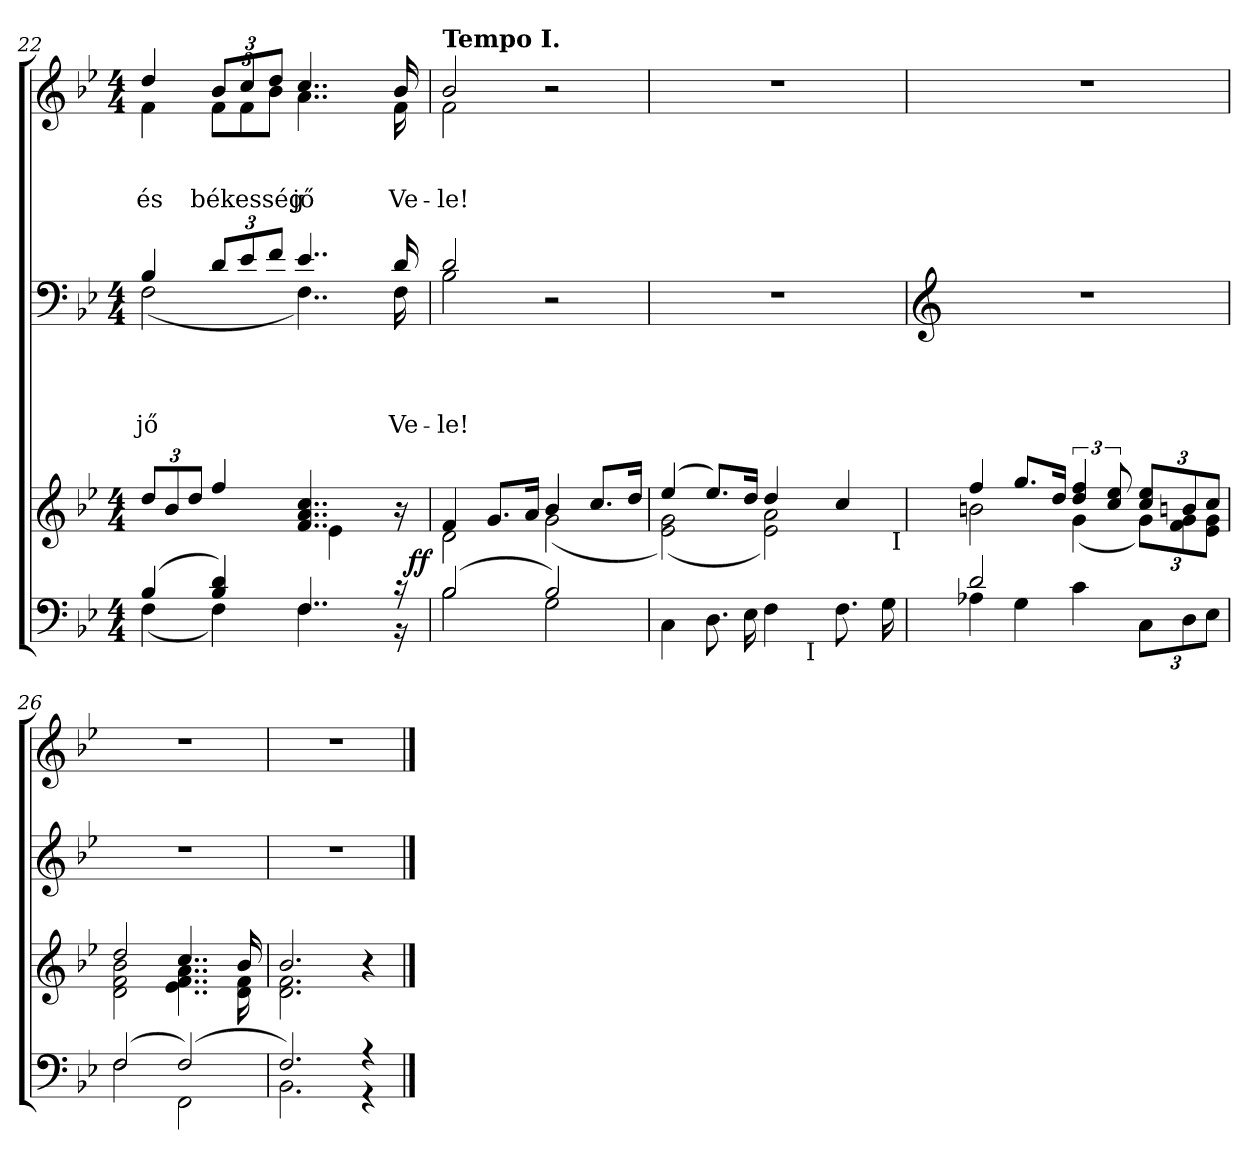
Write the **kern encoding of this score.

**kern	**dynam	**kern	**kern	**text	**text	**text	**text	**kern	**text	**text	**text
*part4	*part4	*part3	*part2	*part2	*part2	*part2	*part2	*part1	*part1	*part1	*part1
*staff4	*staff4	*staff3	*staff2	*staff2	*staff2	*staff2	*staff2	*staff1	*staff1	*staff1	*staff1
*clefF4	*	*clefG2	*clefF4	*	*	*	*	*clefG2	*	*	*
*k[b-e-]	*	*k[b-e-]	*k[b-e-]	*	*	*	*	*k[b-e-]	*	*	*
*g:	*	*g:	*g:	*	*	*	*	*g:	*	*	*
*M4/4	*	*M4/4	*M4/4	*	*	*	*	*M4/4	*	*	*
=22	=22	=22	=22	=22	=22	=22	=22	=22	=22	=22	=22
*^	*	*^	*	*	*	*	*	*	*	*	*
!	!	!	!	!	!	!	!	!	!LO:LY:b	!	!	!	!
*	*	*	*	*	*^	*	*	*	*	*	*	*	*
!	!	!	!	!	!	!	!	!	!	!	!	!	!	!LO:LY:b
*	*^	*	*	*	*	*	*	*	*	*	*^	*	*	*
(4B-/	(<4F\	3%2ryy	.	12dd/L	2ryy	4B-/	(<2F\	.	.	.	jő	4dd/	4f\	.	.	és
.	.	.	.	12b-/	.	.	.	.	.	.	.	.	.	.	.	.
.	.	.	.	12dd/J	.	.	.	.	.	.	.	.	.	.	.	.
!	!	!	!	!	!	!	!	!	!	!	!	!	!	!	!	!LO:LY:b
4B-/ 4d/)	4F\)	.	.	4ff/	.	12d/L	.	.	.	.	.	12b-/L	12f\L	.	.	békesség
.	.	.	.	.	.	12e-/	.	.	.	.	.	12cc/	12f\	.	.	.
.	.	.	.	.	.	12f/J	.	.	.	.	.	12dd/J	12b-\J	.	.	.
!	!	!	!	!	!	!	!	!	!	!	!	!	!	!	!	!LO:LY:b
4..F/	4..F\	.	.	4..f/ 4..a/ 4..cc/	4e-\	4..e-/	4..F\)	.	.	.	.	4..cc/	4..a\	.	.	jő
.	.	6...ryy	.	.	.	.	.	.	.	.	.	.	.	.	.	.
.	.	.	.	.	4ryy	.	.	.	.	.	.	.	.	.	.	.
!	!	!	!	!	!	!	!	!	!	!	!LO:LY:b	!	!	!	!	!
!	!	!	!	!	!	!	!	!	!	!	!	!	!	!	!	!LO:LY:b
16r	16r	.	.	16r	.	16d/	16F\	.	.	.	Ve-	16b-/	16f\	.	.	Ve-
!	!	!	!LO:DY:a	!	!	!	!	!	!	!	!	!	!	!	!	!
.	.	48ryy	ff	.	.	.	.	.	.	.	.	.	.	.	.	.
*	*v	*v	*	*	*	*	*	*	*	*	*	*	*	*	*	*
=23	=23	=23	=23	=23	=23	=23	=23	=23	=23	=23	=23	=23	=23	=23	=23
*	*^	*	*	*	*	*	*	*	*	*	*	*	*	*	*
!	!	!	!	!	!	!	!	!	!	!	!LO:LY:b	!	!	!	!	!
*	*v	*v	*	*	*	*	*	*	*	*	*	*	*	*	*	*
*	*^	*	*	*	*	*	*	*	*	*	*	*	*	*	*
!	!	!	!	!	!	!	!	!	!	!	!	!LO:TX:a:B:t=Tempo I.	!	!	!	!
!	!	!	!	!	!	!	!	!	!	!	!	!	!	!	!	!LO:LY:b
*	*v	*v	*	*	*	*	*	*	*	*	*	*	*	*	*	*
(2B-/	2B-\	.	4f/	2d\	2d/	2B-\	.	.	.	-le!	2b-/	2f\	.	.	-le!
.	.	.	8.g/L	.	.	.	.	.	.	.	.	.	.	.	.
.	.	.	16a/Jk	.	.	.	.	.	.	.	.	.	.	.	.
2B-/)	2G\	.	4b-/	(<2g\	2r	2ryy	.	.	.	.	2r	2ryy	.	.	.
.	.	.	8.cc/L	.	.	.	.	.	.	.	.	.	.	.	.
.	.	.	16dd/Jk	.	.	.	.	.	.	.	.	.	.	.	.
*	*	*	*	*	*v	*v	*	*	*	*	*	*	*	*	*
*	*	*	*	*	*	*	*	*	*	*v	*v	*	*	*
!!LO:LB:g=z
=24	=24	=24	=24	=24	=24	=24	=24	=24	=24	=24	=24	=24	=24
*	*	*	*	*^	*	*	*	*	*	*	*	*	*
4C\	2ryy	.	(4ee-/	(2e-\ 2g\)	3%2ryy	1r	.	.	.	.	1r	.	.	.
8.D\	.	.	8.ee-/L)	.	.	.	.	.	.	.	.	.	.	.
16E-\	.	.	16dd/Jk	.	.	.	.	.	.	.	.	.	.	.
4F\	8ryy	.	4dd/	2e-\ 2a\)	.	.	.	.	.	.	.	.	.	.
.	32ryy	.	.	.	.	.	.	.	.	.	.	.	.	.
!	!LO:TX:b:t=I	!	!	!	!	!	!	!	!	!	!	!	!	!
.	4ryy	.	.	.	.	.	.	.	.	.	.	.	.	.
.	.	.	.	.	6..ryy	.	.	.	.	.	.	.	.	.
8.F\	.	.	4cc/	.	.	.	.	.	.	.	.	.	.	.
.	16.ryy	.	.	.	.	.	.	.	.	.	.	.	.	.
16G\	.	.	.	.	.	.	.	.	.	.	.	.	.	.
!	!	!	!	!	!LO:TX:b:t=I	!	!	!	!	!	!	!	!	!
.	.	.	.	.	24ryy	.	.	.	.	.	.	.	.	.
*	*	*	*v	*v	*v	*	*	*	*	*	*	*	*	*
=25	=25	=25	=25	=25	=25	=25	=25	=25	=25	=25	=25	=25
*	*	*	*	*clefG2	*	*	*	*	*	*	*	*
*	*	*	*^	*	*	*	*	*	*	*	*	*
2d/	4A-X\	.	4ff/	2bn\	1r	.	.	.	.	1r	.	.	.
.	4G\	.	8.gg/L	.	.	.	.	.	.	.	.	.	.
.	.	.	16dd/Jk	.	.	.	.	.	.	.	.	.	.
2ryy	4c\	.	6dd/ 6ff/	(<4g\	.	.	.	.	.	.	.	.	.
.	.	.	12cc/ 12ee-/	.	.	.	.	.	.	.	.	.	.
.	12C\L	.	12cc/ 12ee-/L	12g\L)	.	.	.	.	.	.	.	.	.
.	12D\	.	12bn/	12f\ 12g\	.	.	.	.	.	.	.	.	.
.	12E-\J	.	12cc/J	12e-\ 12g\J	.	.	.	.	.	.	.	.	.
=26	=26	=26	=26	=26	=26	=26	=26	=26	=26	=26	=26	=26	=26
(2F/	2F\	.	2dd/	2d\ 2f\ 2b-\	1r	.	.	.	.	1r	.	.	.
(2F/)	2FF\	.	4..cc/	4..e-\ 4..f\ 4..a\	.	.	.	.	.	.	.	.	.
.	.	.	16b-/	16d\ 16f\	.	.	.	.	.	.	.	.	.
=27	=27	=27	=27	=27	=27	=27	=27	=27	=27	=27	=27	=27	=27
2.F/)	2.BB-\	.	2.b-/	2.d\ 2.f\	1r	.	.	.	.	1r	.	.	.
4r	4r	.	4r	4ryy	.	.	.	.	.	.	.	.	.
*v	*v	*	*	*	*	*	*	*	*	*	*	*	*
*	*	*v	*v	*	*	*	*	*	*	*	*	*
==	==	==	==	==	==	==	==	==	==	==	==
*-	*-	*-	*-	*-	*-	*-	*-	*-	*-	*-	*-
